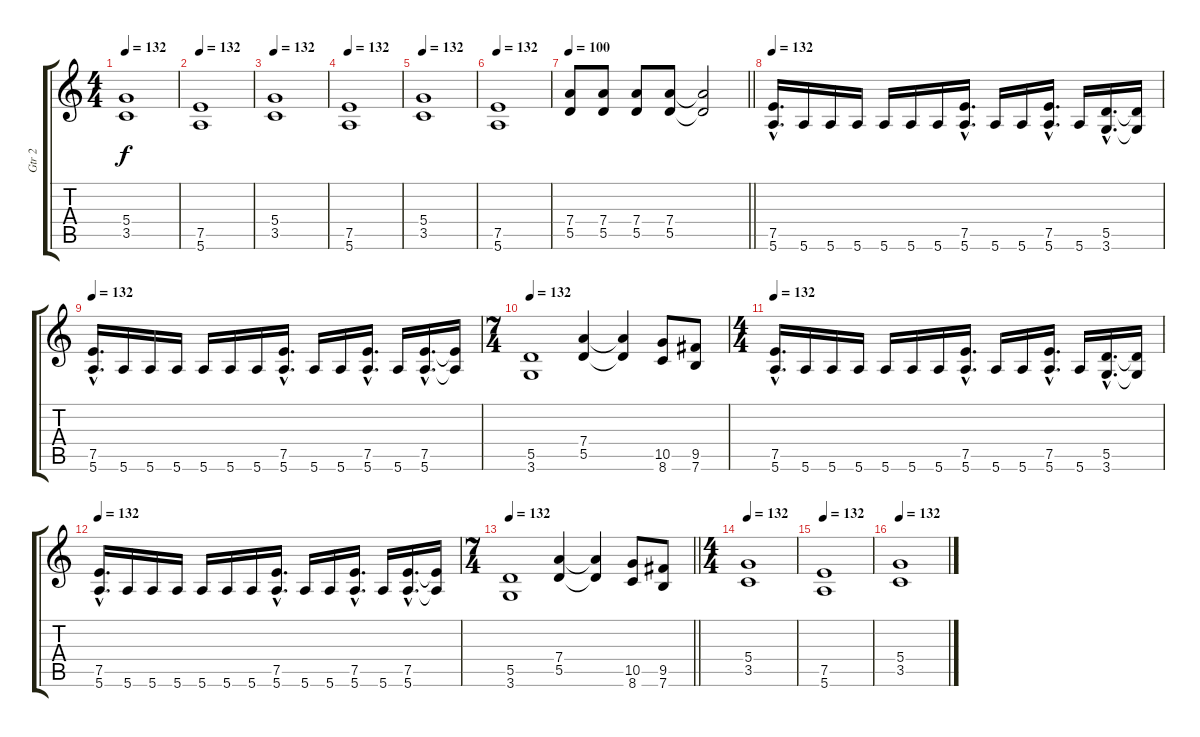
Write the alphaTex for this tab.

\track ("Gtr 2" "Gtr 2") {instrument distortionguitar}
\staff {score tabs}
\tuning (E4 B3 G3 D3 A2 E2) {hide}
\ts (4 4)
\tempo 132
\clef g2
\ks c
(5.4 3.5).1{dy f} |
\tempo 132
(7.5 5.6).1 |
\tempo 132
(5.4 3.5).1 |
\tempo 132
(7.5 5.6).1 |
\tempo 132
(5.4 3.5).1 |
\tempo 132
(7.5 5.6).1 |
\tempo 100
\barLineRight lightlight
(7.4 5.5).8 (7.4 5.5).8 (7.4 5.5).8 (7.4 5.5).8 (7.4{t} 5.5{t}).2 |
\tempo 132
(7.5{hac} 5.6{hac}).16{d} 5.6.16 5.6.16 5.6.16 5.6.16 5.6.16 5.6.16 (7.5{hac} 5.6{hac}).16{d} 5.6.16 5.6.16 (7.5{hac} 5.6{hac}).16{d} 5.6.16 (5.5{hac} 3.6{hac}).16{d} (5.5{t} 3.6{t}).16 |
\tempo 132
(7.5{hac} 5.6{hac}).16{d} 5.6.16 5.6.16 5.6.16 5.6.16 5.6.16 5.6.16 (7.5{hac} 5.6{hac}).16{d} 5.6.16 5.6.16 (7.5{hac} 5.6{hac}).16{d} 5.6.16 (7.5{hac} 5.6{hac}).16{d} (7.5{t} 5.6{t}).16 |
\ts (7 4)
\tempo 132
(5.5 3.6).1 (7.4 5.5).4 (7.4{t} 5.5{t}).4 (10.5 8.6).8 (9.5 7.6).8 |
\ts (4 4)
\tempo 132
(7.5{hac} 5.6{hac}).16{d} 5.6.16 5.6.16 5.6.16 5.6.16 5.6.16 5.6.16 (7.5{hac} 5.6{hac}).16{d} 5.6.16 5.6.16 (7.5{hac} 5.6{hac}).16{d} 5.6.16 (5.5{hac} 3.6{hac}).16{d} (5.5{t} 3.6{t}).16 |
\tempo 132
(7.5{hac} 5.6{hac}).16{d} 5.6.16 5.6.16 5.6.16 5.6.16 5.6.16 5.6.16 (7.5{hac} 5.6{hac}).16{d} 5.6.16 5.6.16 (7.5{hac} 5.6{hac}).16{d} 5.6.16 (7.5{hac} 5.6{hac}).16{d} (7.5{t} 5.6{t}).16 |
\ts (7 4)
\tempo 132
\barLineRight lightlight
(5.5 3.6).1 (7.4 5.5).4 (7.4{t} 5.5{t}).4 (10.5 8.6).8 (9.5 7.6).8 |
\ts (4 4)
\tempo 132
(5.4 3.5).1 |
\tempo 132
(7.5 5.6).1 |
\tempo 132
(5.4 3.5).1
